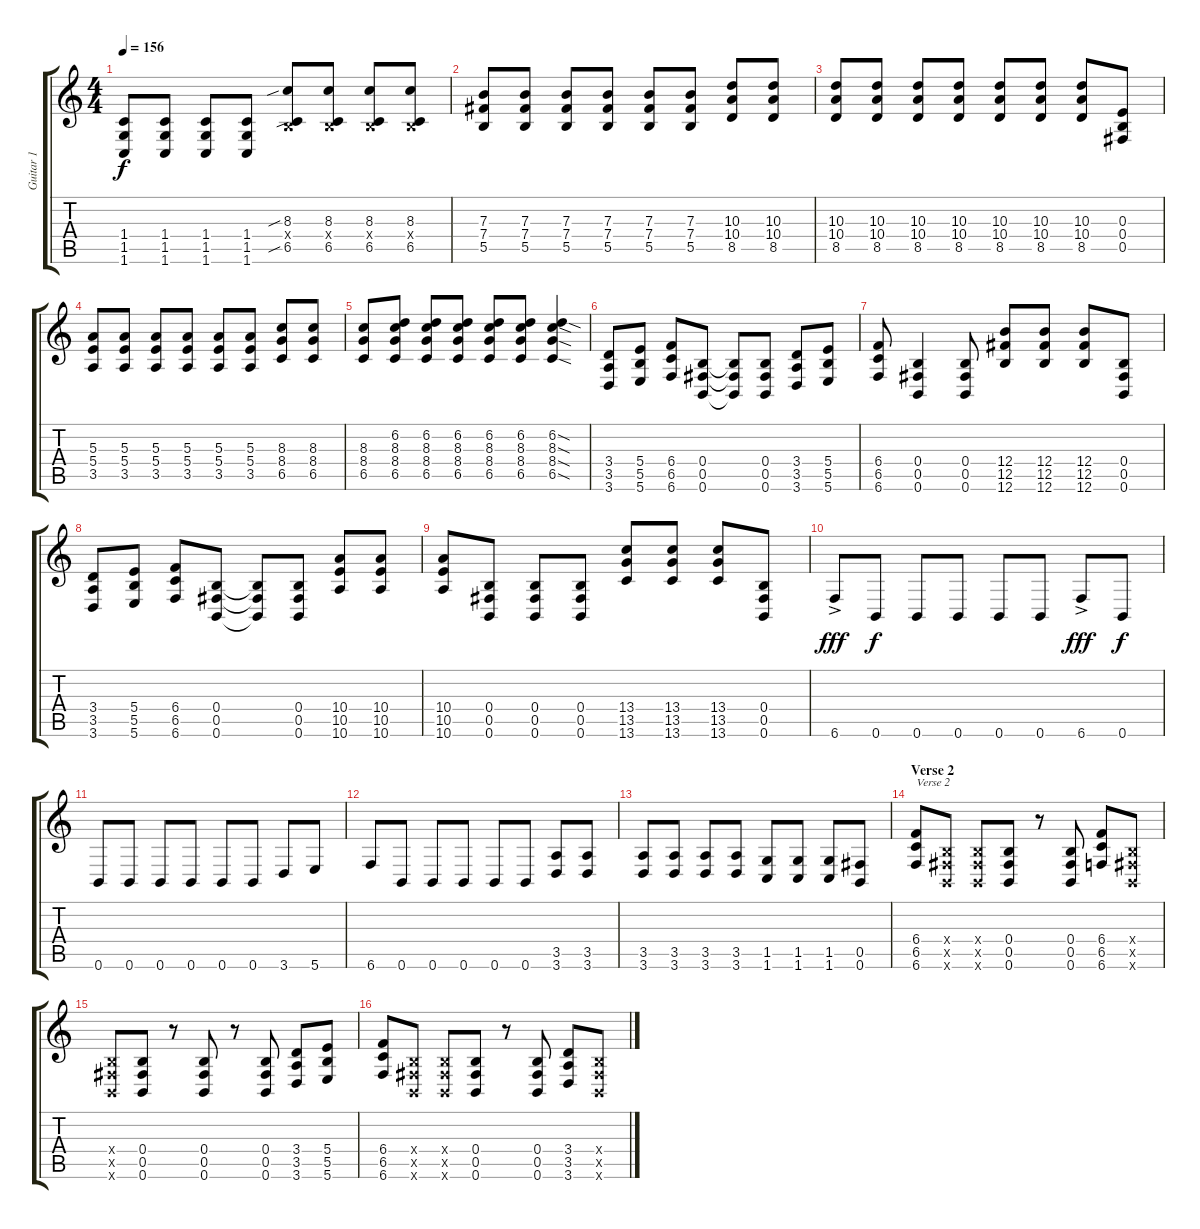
\track ("Guitar 1" "Guitar 1") {instrument distortionguitar}
\staff {score tabs}
\tuning (Db4 Ab3 E3 B2 Gb2 B1) {hide}
\ts (4 4)
\tempo 156
\clef g2
\ks c
(1.4 1.5 1.6).8{dy f} (1.4 1.5 1.6).8 (1.4 1.5 1.6).8 (1.4 1.5 1.6).8 (8.3{sib} 0.4{x} 6.5{sib}).8 (8.3 0.4{x} 6.5).8 (8.3 0.4{x} 6.5).8 (8.3 0.4{x} 6.5).8 |
(7.3 7.4 5.5).8 (7.3 7.4 5.5).8 (7.3 7.4 5.5).8 (7.3 7.4 5.5).8 (7.3 7.4 5.5).8 (7.3 7.4 5.5).8 (10.3 10.4 8.5).8 (10.3 10.4 8.5).8 |
(10.3 10.4 8.5).8 (10.3 10.4 8.5).8 (10.3 10.4 8.5).8 (10.3 10.4 8.5).8 (10.3 10.4 8.5).8 (10.3 10.4 8.5).8 (10.3 10.4 8.5).8 (0.3 0.4 0.5).8 |
(5.3 5.4 3.5).8 (5.3 5.4 3.5).8 (5.3 5.4 3.5).8 (5.3 5.4 3.5).8 (5.3 5.4 3.5).8 (5.3 5.4 3.5).8 (8.3 8.4 6.5).8 (8.3 8.4 6.5).8 |
(8.3 8.4 6.5).8 (6.2 8.3 8.4 6.5).8 (6.2 8.3 8.4 6.5).8 (6.2 8.3 8.4 6.5).8 (6.2 8.3 8.4 6.5).8 (6.2 8.3 8.4 6.5).8 (6.2{sod} 8.3{sod} 8.4{sod} 6.5{sod}).4 |
(3.4 3.5 3.6).8 (5.4 5.5 5.6).8 (6.4 6.5 6.6).8 (0.4 0.5 0.6).8 (0.4{t} 0.5{t} 0.6{t}).8 (0.4 0.5 0.6).8 (3.4 3.5 3.6).8 (5.4 5.5 5.6).8 |
(6.4 6.5 6.6).8 (0.4 0.5 0.6).4 (0.4 0.5 0.6).8 (12.4 12.5 12.6).8 (12.4 12.5 12.6).8 (12.4 12.5 12.6).8 (0.4 0.5 0.6).8 |
(3.4 3.5 3.6).8 (5.4 5.5 5.6).8 (6.4 6.5 6.6).8 (0.4 0.5 0.6).8 (0.4{t} 0.5{t} 0.6{t}).8 (0.4 0.5 0.6).8 (10.4 10.5 10.6).8 (10.4 10.5 10.6).8 |
(10.4 10.5 10.6).8 (0.4 0.5 0.6).8 (0.4 0.5 0.6).8 (0.4 0.5 0.6).8 (13.4 13.5 13.6).8 (13.4 13.5 13.6).8 (13.4 13.5 13.6).8 (0.4 0.5 0.6).8 |
6.6{ac}.8{dy fff} 0.6.8{dy f} 0.6.8 0.6.8 0.6.8 0.6.8 6.6{ac}.8{dy fff} 0.6.8{dy f} |
0.6.8 0.6.8 0.6.8 0.6.8 0.6.8 0.6.8 3.6.8 5.6.8 |
6.6.8 0.6.8 0.6.8 0.6.8 0.6.8 0.6.8 (3.5 3.6).8 (3.5 3.6).8 |
(3.5 3.6).8 (3.5 3.6).8 (3.5 3.6).8 (3.5 3.6).8 (1.5 1.6).8 (1.5 1.6).8 (1.5 1.6).8 (0.5 0.6).8 |
\section ("" "Verse 2")
(6.4 6.5 6.6).8{txt "Verse 2"} (0.4{x} 0.5{x} 0.6{x}).8 (0.4{x} 0.5{x} 0.6{x}).8 (0.4 0.5 0.6).8 r.8 (0.4 0.5 0.6).8 (6.4 6.5 6.6).8 (0.4{x} 0.5{x} 0.6{x}).8 |
(0.4{x} 0.5{x} 0.6{x}).8 (0.4 0.5 0.6).8 r.8 (0.4 0.5 0.6).8 r.8 (0.4 0.5 0.6).8 (3.4 3.5 3.6).8 (5.4 5.5 5.6).8 |
(6.4 6.5 6.6).8 (0.4{x} 0.5{x} 0.6{x}).8 (0.4{x} 0.5{x} 0.6{x}).8 (0.4 0.5 0.6).8 r.8 (0.4 0.5 0.6).8 (3.4 3.5 3.6).8 (0.4{x} 0.5{x} 0.6{x}).8
